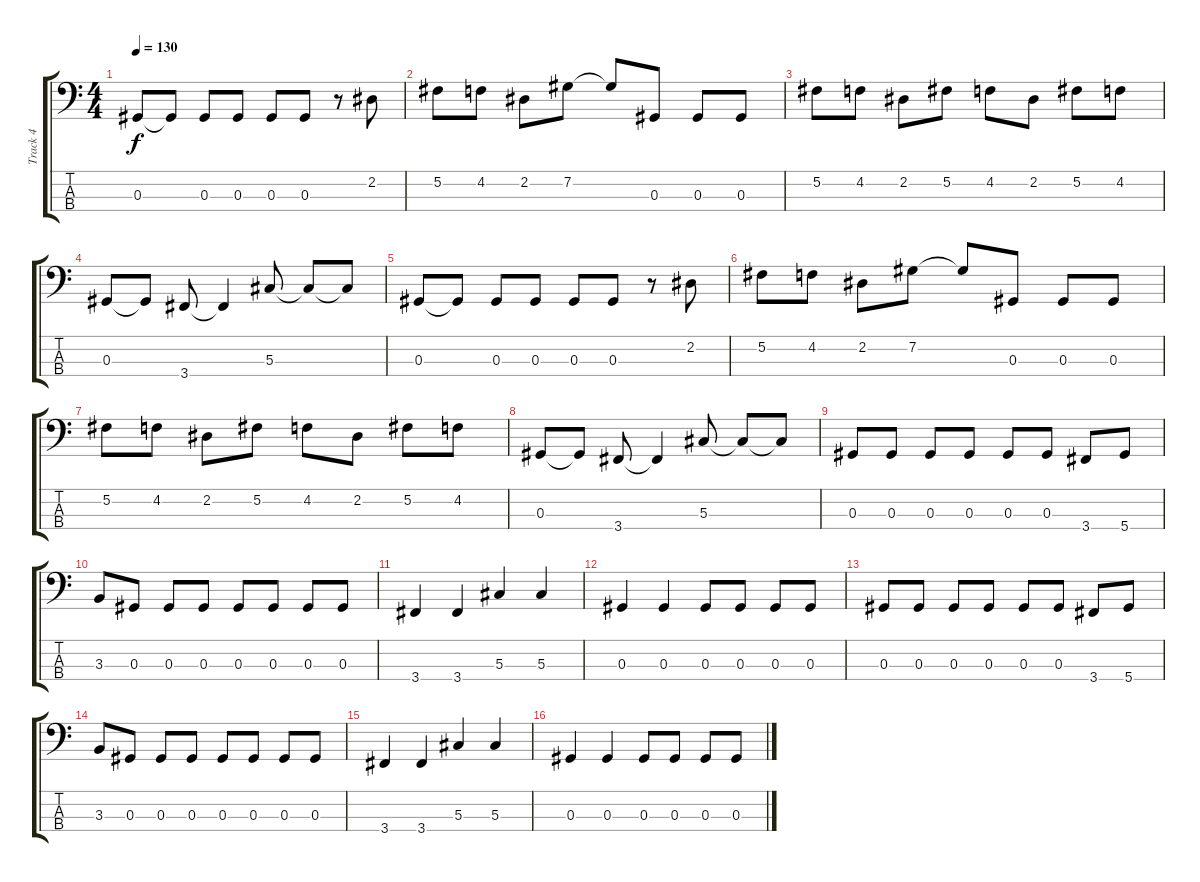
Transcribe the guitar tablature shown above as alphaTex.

\track ("Track 4" "Track 4") {instrument electricbasspick}
\staff {score tabs}
\tuning (Gb2 Db2 Ab1 Eb1) {hide}
\ts (4 4)
\tempo 130
\clef f4
\ks c
0.3.8{dy f} 0.3{t}.8 0.3.8 0.3.8 0.3.8 0.3.8 r.8 2.2.8 |
5.2.8 4.2.8 2.2.8 7.2.8 7.2{t}.8 0.3.8 0.3.8 0.3.8 |
5.2.8 4.2.8 2.2.8 5.2.8 4.2.8 2.2.8 5.2.8 4.2.8 |
0.3.8 0.3{t}.8 3.4.8 3.4{t}.4 5.3.8 5.3{t}.8 5.3{t}.8 |
0.3.8 0.3{t}.8 0.3.8 0.3.8 0.3.8 0.3.8 r.8 2.2.8 |
5.2.8 4.2.8 2.2.8 7.2.8 7.2{t}.8 0.3.8 0.3.8 0.3.8 |
5.2.8 4.2.8 2.2.8 5.2.8 4.2.8 2.2.8 5.2.8 4.2.8 |
0.3.8 0.3{t}.8 3.4.8 3.4{t}.4 5.3.8 5.3{t}.8 5.3{t}.8 |
0.3.8 0.3.8 0.3.8 0.3.8 0.3.8 0.3.8 3.4.8 5.4.8 |
3.3.8 0.3.8 0.3.8 0.3.8 0.3.8 0.3.8 0.3.8 0.3.8 |
3.4.4 3.4.4 5.3.4 5.3.4 |
0.3.4 0.3.4 0.3.8 0.3.8 0.3.8 0.3.8 |
0.3.8 0.3.8 0.3.8 0.3.8 0.3.8 0.3.8 3.4.8 5.4.8 |
3.3.8 0.3.8 0.3.8 0.3.8 0.3.8 0.3.8 0.3.8 0.3.8 |
3.4.4 3.4.4 5.3.4 5.3.4 |
0.3.4 0.3.4 0.3.8 0.3.8 0.3.8 0.3.8
